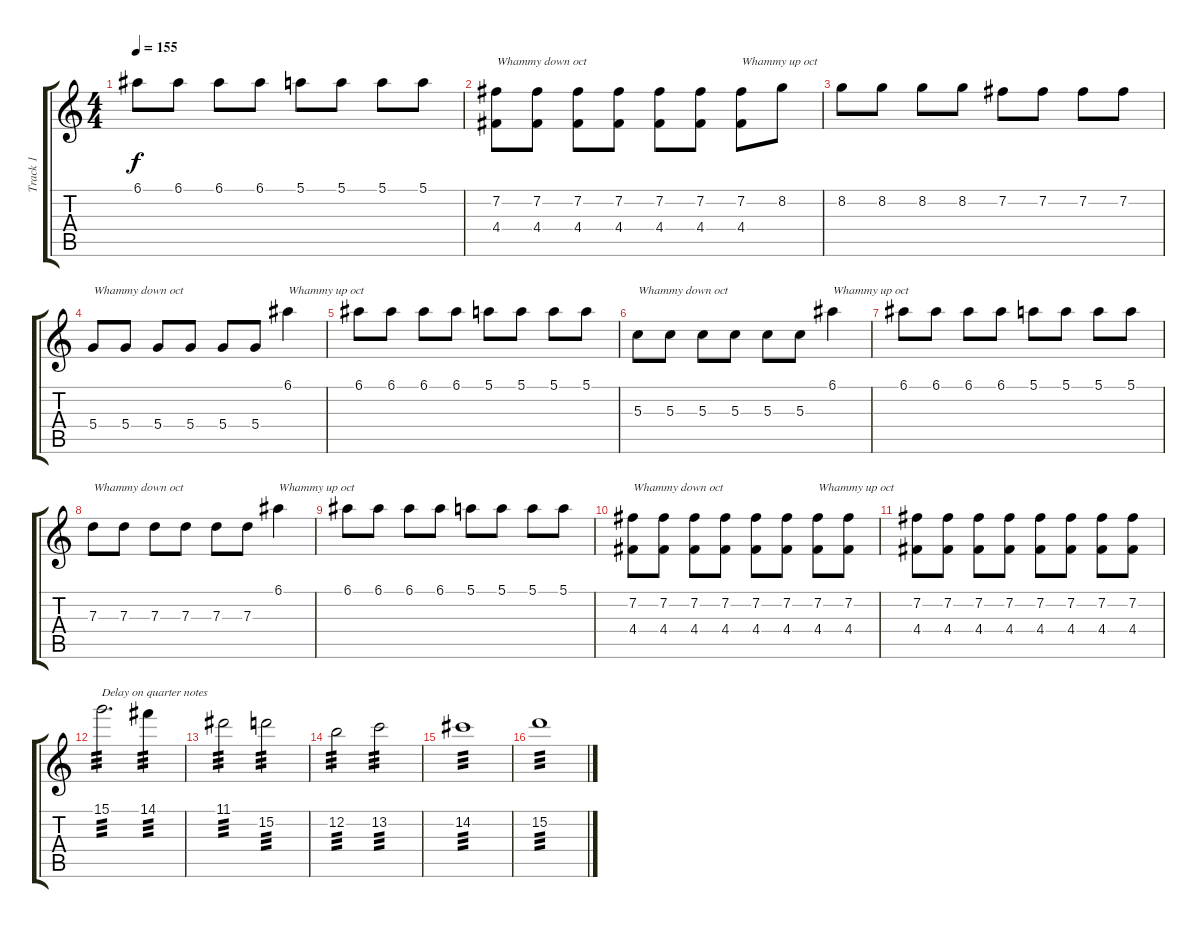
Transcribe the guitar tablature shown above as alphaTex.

\track ("Track 1" "Track 1") {instrument distortionguitar}
\staff {score tabs}
\tuning (E4 B3 G3 D3 A2 E2) {hide}
\ts (4 4)
\tempo 155
\clef g2
\ks c
6.1.8{dy f} 6.1.8 6.1.8 6.1.8 5.1.8 5.1.8 5.1.8 5.1.8 |
(7.2 4.4).8{txt "Whammy down oct"} (7.2 4.4).8 (7.2 4.4).8 (7.2 4.4).8 (7.2 4.4).8 (7.2 4.4).8 (7.2 4.4).8{txt "Whammy up oct"} 8.2.8 |
8.2.8 8.2.8 8.2.8 8.2.8 7.2.8 7.2.8 7.2.8 7.2.8 |
5.4.8{txt "Whammy down oct"} 5.4.8 5.4.8 5.4.8 5.4.8 5.4.8 6.1.4{txt "Whammy up oct"} |
6.1.8 6.1.8 6.1.8 6.1.8 5.1.8 5.1.8 5.1.8 5.1.8 |
5.3.8{txt "Whammy down oct"} 5.3.8 5.3.8 5.3.8 5.3.8 5.3.8 6.1.4{txt "Whammy up oct"} |
6.1.8 6.1.8 6.1.8 6.1.8 5.1.8 5.1.8 5.1.8 5.1.8 |
7.3.8{txt "Whammy down oct"} 7.3.8 7.3.8 7.3.8 7.3.8 7.3.8 6.1.4{txt "Whammy up oct"} |
6.1.8 6.1.8 6.1.8 6.1.8 5.1.8 5.1.8 5.1.8 5.1.8 |
(7.2 4.4).8{txt "Whammy down oct"} (7.2 4.4).8 (7.2 4.4).8 (7.2 4.4).8 (7.2 4.4).8 (7.2 4.4).8 (7.2 4.4).8{txt "Whammy up oct"} (7.2 4.4).8 |
(7.2 4.4).8 (7.2 4.4).8 (7.2 4.4).8 (7.2 4.4).8 (7.2 4.4).8 (7.2 4.4).8 (7.2 4.4).8 (7.2 4.4).8 |
15.1.2{d txt "Delay on quarter notes" tp 3} 14.1.4{tp 3} |
11.1.2{tp 3} 15.2.2{tp 3} |
12.2.2{tp 3} 13.2.2{tp 3} |
14.2.1{tp 3} |
15.2.1{tp 3}
